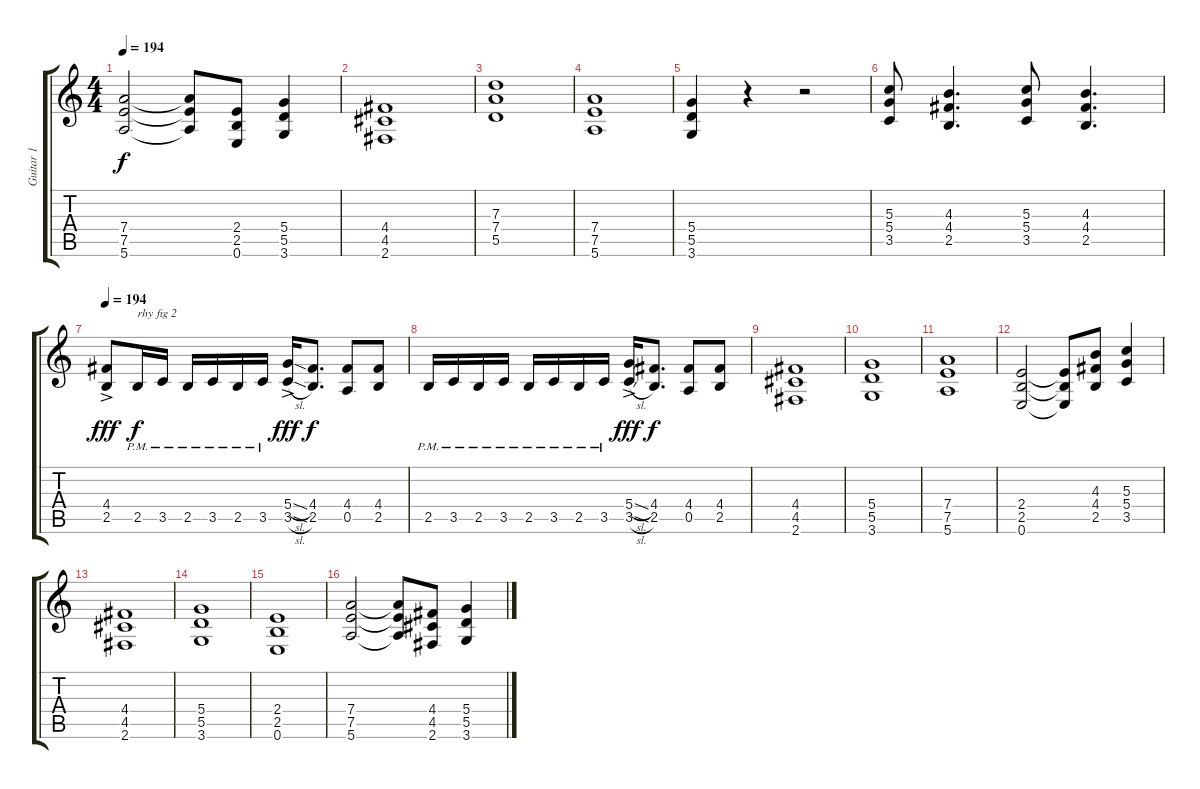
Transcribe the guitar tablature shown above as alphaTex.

\track ("Guitar 1" "Guitar 1") {instrument distortionguitar}
\staff {score tabs}
\tuning (E4 B3 G3 D3 A2 E2) {hide}
\ts (4 4)
\tempo 194
\clef g2
\ks c
(7.4 7.5 5.6).2{dy f} (7.4{t} 7.5{t} 5.6{t}).8 (2.4 2.5 0.6).8 (5.4 5.5 3.6).4 |
(4.4 4.5 2.6).1 |
(7.3 7.4 5.5).1 |
(7.4 7.5 5.6).1 |
(5.4 5.5 3.6).4 r.4 r.2 |
(5.3 5.4 3.5).8 (4.3 4.4 2.5).4{d} (5.3 5.4 3.5).8 (4.3 4.4 2.5).4{d} |
\tempo 194
(4.4{ac} 2.5{ac}).8{dy fff} 2.5{pm}.16{txt "rhy fig 2" dy f} 3.5{pm}.16 2.5{pm}.16 3.5{pm}.16 2.5{pm}.16 3.5{pm}.16 (5.4{sl ac} 3.5{sl ac}).16{dy fff} (4.4 2.5).8{d dy f} (4.4 0.5).8 (4.4 2.5).8 |
2.5{pm}.16 3.5{pm}.16 2.5{pm}.16 3.5{pm}.16 2.5{pm}.16 3.5{pm}.16 2.5{pm}.16 3.5{pm}.16 (5.4{sl ac} 3.5{sl ac}).16{dy fff} (4.4 2.5).8{d dy f} (4.4 0.5).8 (4.4 2.5).8 |
(4.4 4.5 2.6).1 |
(5.4 5.5 3.6).1 |
(7.4 7.5 5.6).1 |
(2.4 2.5 0.6).2 (2.4{t} 2.5{t} 0.6{t}).8 (4.3 4.4 2.5).8 (5.3 5.4 3.5).4 |
(4.4 4.5 2.6).1 |
(5.4 5.5 3.6).1 |
(2.4 2.5 0.6).1 |
(7.4 7.5 5.6).2 (7.4{t} 7.5{t} 5.6{t}).8 (4.4 4.5 2.6).8 (5.4 5.5 3.6).4
